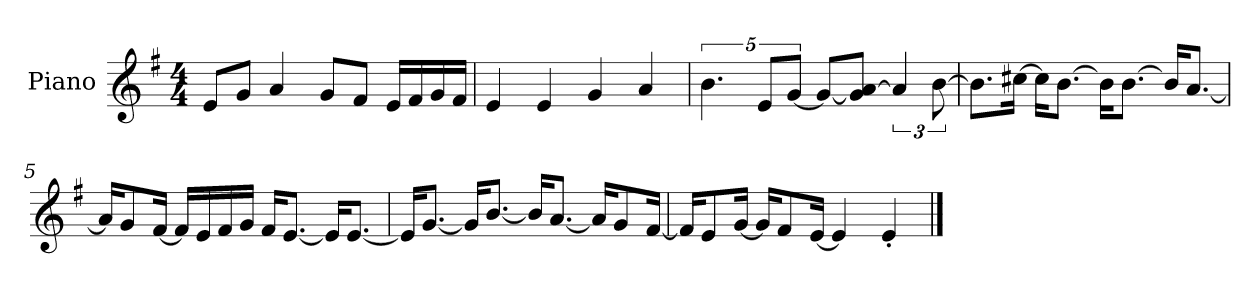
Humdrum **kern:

**kern
*part1
*staff1
*I"Piano
*I'P-no
*clefG2
*k[f#]
*M4/4
*MM90
=1
8e/L
8g/J
4a/
8g/L
8f#/J
16e/LL
16f#/
16g/
16f#/JJ
=2
4e/
4e/
4g/
4a/
=3
5.b\
10e/L
[10g/J
8g/L_
8g/] [8a/J
6a/]
[12b\
=4
8.b\L]
[16cc#X\Jk
16cc#\KL]
[8.b\J
16b\KL]
[8.b\J
16b/KL]
[8.a/J
!!LO:LB:g=z
=5
16a/KL]
8g/
[16f#/Jk
16f#/LL]
16e/
16f#/
16g/JJ
16f#/KL
[8.e/J
16e/KL]
[8.e/J
=6
16e/KL]
[8.g/J
16g/KL]
[8.b/J
16b/KL]
[8.a/J
16a/KL]
8g/
[16f#/Jk
=7
16f#/KL]
8e/
[16g/Jk
16g/KL]
8f#/
[16e/Jk
4e/]
4e'/
==
*-
